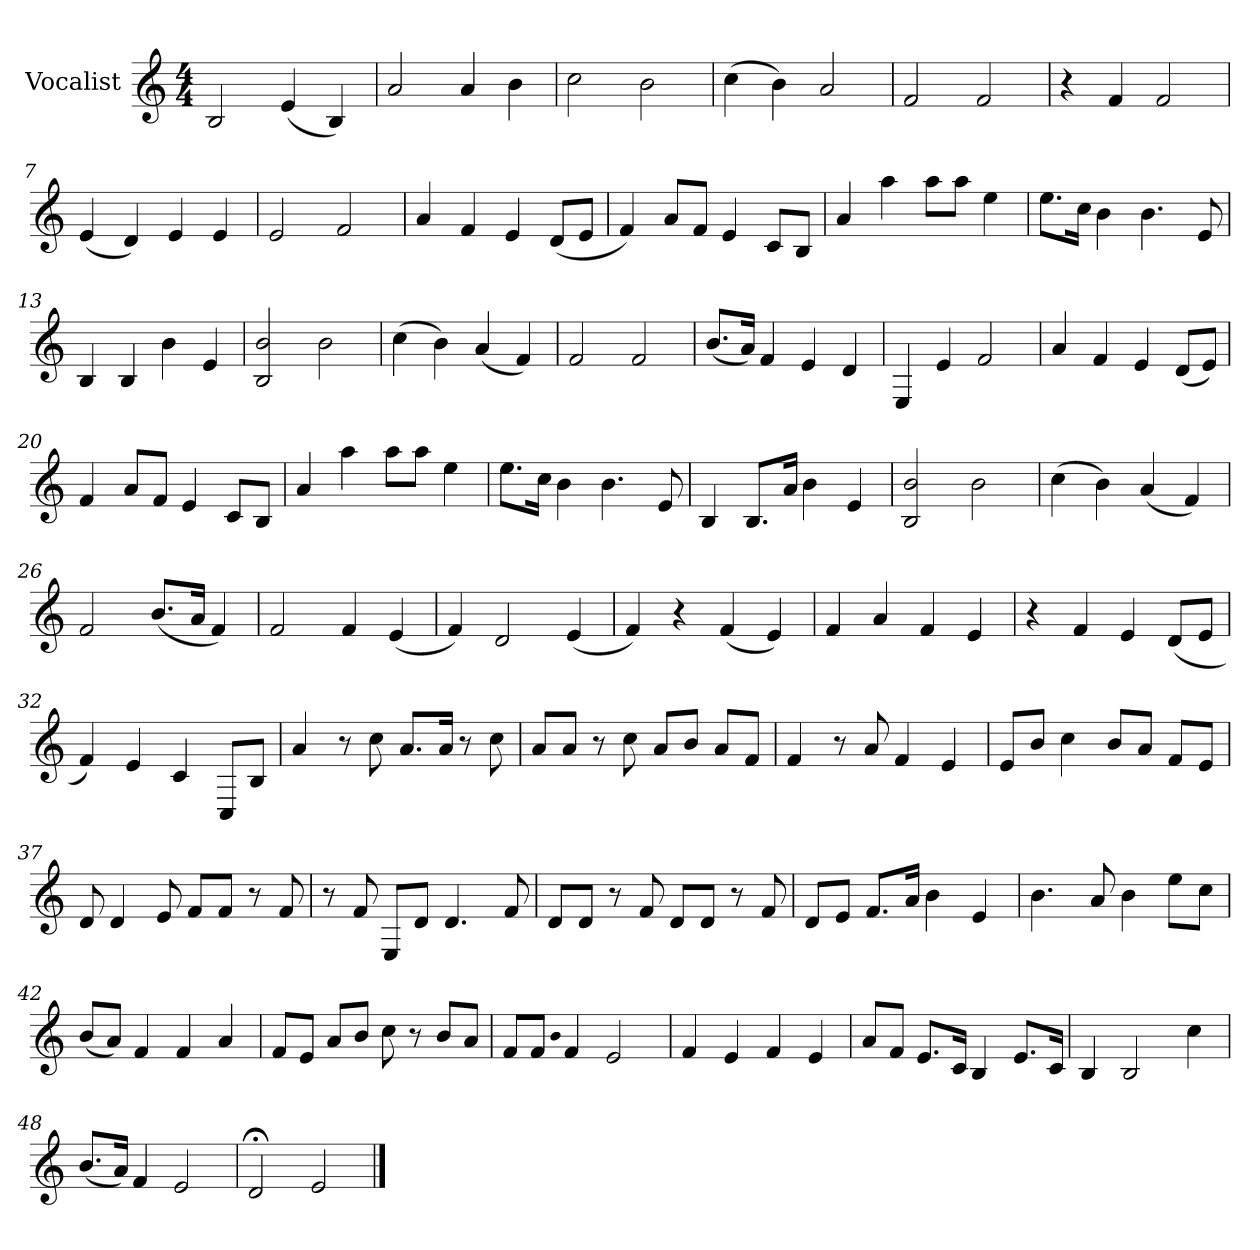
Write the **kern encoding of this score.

**kern
*part1
*staff1
*I"Vocalist
*clefG2
*k[]
*M4/4
=1
2B
(4e
4B)
=2
2a
4a
4b
=3
2cc
2b
=4
(4cc
4b)
2a
=5
2f
2f
=6
4r
4f
2f
=7
(4e
4d)
4e
4e
=8
2e
2f
=9
4a
4f
4e
(8d/L
8e/J
=10
4f)
8a/L
8f/J
4e
8c/L
8B/J
=11
4a
4aa
8aa\L
8aa\J
4ee
=12
8.ee\L
16cc\Jk
4b
4.b
8e
=13
4B
4B
4b
4e
=14
2B 2b
2b
=15
(4cc
4b)
(4a
4f)
=16
2f
2f
=17
(8.b/L
16a/Jk)
4f
4e
4d
=18
4E
4e
2f
=19
4a
4f
4e
(8d/L
8e/J)
=20
4f
8a/L
8f/J
4e
8c/L
8B/J
=21
4a
4aa
8aa\L
8aa\J
4ee
=22
8.ee\L
16cc\Jk
4b
4.b
8e
=23
4B
8.B/L
16a/Jk
4b
4e
=24
2B 2b
2b
=25
(4cc
4b)
(4a
4f)
=26
2f
(8.b/L
16a/Jk
4f)
=27
2f
4f
(4e
=28
4f)
2d
(4e
=29
4f)
4r
(4f
4e)
=30
4f
4a
4f
4e
=31
4r
4f
4e
(8d/L
8e/J
=32
4f)
4e
4c
8C/L
8B/J
=33
4a
8r
8cc
8.a/L
16a/Jk
8r
8cc
=34
8a/L
8a/J
8r
8cc
8a/L
8b/J
8a/L
8f/J
=35
4f
8r
8a
4f
4e
=36
8e/L
8b/J
4cc
8b/L
8a/J
8f/L
8e/J
=37
8d
4d
8e
8f/L
8f/J
8r
8f
=38
8r
8f
8E/L
8d/J
4.d
8f
=39
8d/L
8d/J
8r
8f
8d/L
8d/J
8r
8f
=40
8d/L
8e/J
8.f/L
16a/Jk
4b
4e
=41
4.b
8a
4b
8ee\L
8cc\J
=42
(8b/L
8a/J)
4f
4f
4a
=43
8f/L
8e/J
8a/L
8b/J
8cc
8r
8b/L
8a/J
=44
8f/L
8f/J
qb
4f
2e
=45
4f
4e
4f
4e
=46
8a/L
8f/J
8.e/L
16c/Jk
4B
8.e/L
16c/Jk
=47
4B
2B
4cc
=48
(8.b/L
16a/Jk)
4f
2e
=49
2d;<
2e
==
*-
